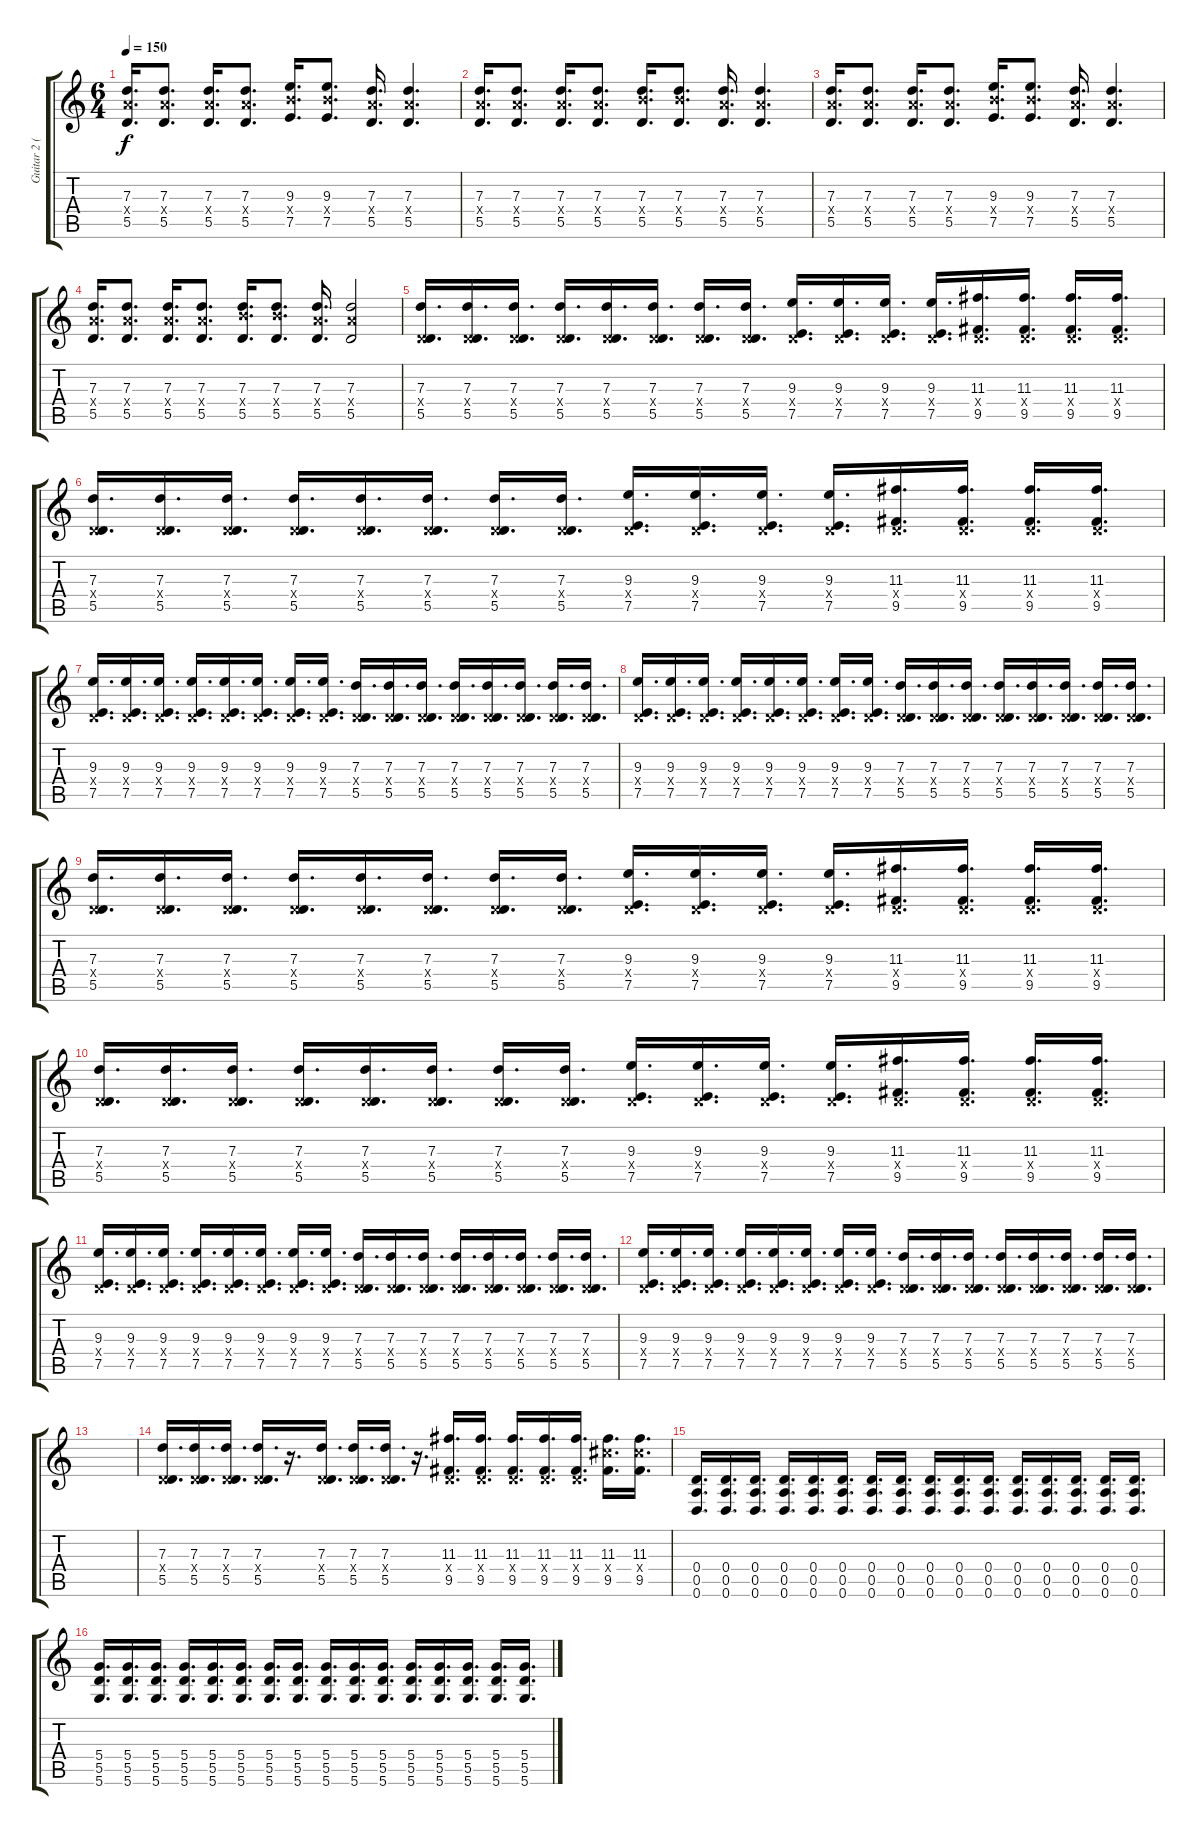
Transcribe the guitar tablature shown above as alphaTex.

\track ("Guitar 2 (Jack)" "Guitar 2 (") {instrument distortionguitar}
\staff {score tabs}
\tuning (E4 B3 G3 D3 A2 D2) {hide}
\ts (6 4)
\tempo 150
\clef g2
\ks c
(7.3 7.4{x} 5.5).16{d dy f} (7.3 7.4{x} 5.5).8{d} (7.3 7.4{x} 5.5).16{d} (7.3 7.4{x} 5.5).8{d} (9.3 9.4{x} 7.5).16{d} (9.3 9.4{x} 7.5).8{d} (7.3 7.4{x} 5.5).16{d} (7.3 7.4{x} 5.5).4{d} |
(7.3 7.4{x} 5.5).16{d} (7.3 7.4{x} 5.5).8{d} (7.3 7.4{x} 5.5).16{d} (7.3 7.4{x} 5.5).8{d} (7.3 9.4{x} 5.5).16{d} (7.3 9.4{x} 5.5).8{d} (7.3 7.4{x} 5.5).16{d} (7.3 7.4{x} 5.5).4{d} |
(7.3 7.4{x} 5.5).16{d} (7.3 7.4{x} 5.5).8{d} (7.3 7.4{x} 5.5).16{d} (7.3 7.4{x} 5.5).8{d} (9.3 9.4{x} 7.5).16{d} (9.3 9.4{x} 7.5).8{d} (7.3 7.4{x} 5.5).16{d} (7.3 7.4{x} 5.5).4{d} |
(7.3 7.4{x} 5.5).16{d} (7.3 7.4{x} 5.5).8{d} (7.3 7.4{x} 5.5).16{d} (7.3 7.4{x} 5.5).8{d} (7.3 9.4{x} 5.5).16{d} (7.3 9.4{x} 5.5).8{d} (7.3 7.4{x} 5.5).16{d} (7.3 7.4{x} 5.5).2 |
(7.3 0.4{x} 5.5).16{d} (7.3 0.4{x} 5.5).16{d} (7.3 0.4{x} 5.5).16{d} (7.3 0.4{x} 5.5).16{d} (7.3 0.4{x} 5.5).16{d} (7.3 0.4{x} 5.5).16{d} (7.3 0.4{x} 5.5).16{d} (7.3 0.4{x} 5.5).16{d} (9.3 0.4{x} 7.5).16{d} (9.3 0.4{x} 7.5).16{d} (9.3 0.4{x} 7.5).16{d} (9.3 0.4{x} 7.5).16{d} (11.3 0.4{x} 9.5).16{d} (11.3 0.4{x} 9.5).16{d} (11.3 0.4{x} 9.5).16{d} (11.3 0.4{x} 9.5).16{d} |
(7.3 0.4{x} 5.5).16{d} (7.3 0.4{x} 5.5).16{d} (7.3 0.4{x} 5.5).16{d} (7.3 0.4{x} 5.5).16{d} (7.3 0.4{x} 5.5).16{d} (7.3 0.4{x} 5.5).16{d} (7.3 0.4{x} 5.5).16{d} (7.3 0.4{x} 5.5).16{d} (9.3 0.4{x} 7.5).16{d} (9.3 0.4{x} 7.5).16{d} (9.3 0.4{x} 7.5).16{d} (9.3 0.4{x} 7.5).16{d} (11.3 0.4{x} 9.5).16{d} (11.3 0.4{x} 9.5).16{d} (11.3 0.4{x} 9.5).16{d} (11.3 0.4{x} 9.5).16{d} |
(9.3 0.4{x} 7.5).16{d} (9.3 0.4{x} 7.5).16{d} (9.3 0.4{x} 7.5).16{d} (9.3 0.4{x} 7.5).16{d} (9.3 0.4{x} 7.5).16{d} (9.3 0.4{x} 7.5).16{d} (9.3 0.4{x} 7.5).16{d} (9.3 0.4{x} 7.5).16{d} (7.3 0.4{x} 5.5).16{d} (7.3 0.4{x} 5.5).16{d} (7.3 0.4{x} 5.5).16{d} (7.3 0.4{x} 5.5).16{d} (7.3 0.4{x} 5.5).16{d} (7.3 0.4{x} 5.5).16{d} (7.3 0.4{x} 5.5).16{d} (7.3 0.4{x} 5.5).16{d} |
(9.3 0.4{x} 7.5).16{d} (9.3 0.4{x} 7.5).16{d} (9.3 0.4{x} 7.5).16{d} (9.3 0.4{x} 7.5).16{d} (9.3 0.4{x} 7.5).16{d} (9.3 0.4{x} 7.5).16{d} (9.3 0.4{x} 7.5).16{d} (9.3 0.4{x} 7.5).16{d} (7.3 0.4{x} 5.5).16{d} (7.3 0.4{x} 5.5).16{d} (7.3 0.4{x} 5.5).16{d} (7.3 0.4{x} 5.5).16{d} (7.3 0.4{x} 5.5).16{d} (7.3 0.4{x} 5.5).16{d} (7.3 0.4{x} 5.5).16{d} (7.3 0.4{x} 5.5).16{d} |
(7.3 0.4{x} 5.5).16{d} (7.3 0.4{x} 5.5).16{d} (7.3 0.4{x} 5.5).16{d} (7.3 0.4{x} 5.5).16{d} (7.3 0.4{x} 5.5).16{d} (7.3 0.4{x} 5.5).16{d} (7.3 0.4{x} 5.5).16{d} (7.3 0.4{x} 5.5).16{d} (9.3 0.4{x} 7.5).16{d} (9.3 0.4{x} 7.5).16{d} (9.3 0.4{x} 7.5).16{d} (9.3 0.4{x} 7.5).16{d} (11.3 0.4{x} 9.5).16{d} (11.3 0.4{x} 9.5).16{d} (11.3 0.4{x} 9.5).16{d} (11.3 0.4{x} 9.5).16{d} |
(7.3 0.4{x} 5.5).16{d} (7.3 0.4{x} 5.5).16{d} (7.3 0.4{x} 5.5).16{d} (7.3 0.4{x} 5.5).16{d} (7.3 0.4{x} 5.5).16{d} (7.3 0.4{x} 5.5).16{d} (7.3 0.4{x} 5.5).16{d} (7.3 0.4{x} 5.5).16{d} (9.3 0.4{x} 7.5).16{d} (9.3 0.4{x} 7.5).16{d} (9.3 0.4{x} 7.5).16{d} (9.3 0.4{x} 7.5).16{d} (11.3 0.4{x} 9.5).16{d} (11.3 0.4{x} 9.5).16{d} (11.3 0.4{x} 9.5).16{d} (11.3 0.4{x} 9.5).16{d} |
(9.3 0.4{x} 7.5).16{d} (9.3 0.4{x} 7.5).16{d} (9.3 0.4{x} 7.5).16{d} (9.3 0.4{x} 7.5).16{d} (9.3 0.4{x} 7.5).16{d} (9.3 0.4{x} 7.5).16{d} (9.3 0.4{x} 7.5).16{d} (9.3 0.4{x} 7.5).16{d} (7.3 0.4{x} 5.5).16{d} (7.3 0.4{x} 5.5).16{d} (7.3 0.4{x} 5.5).16{d} (7.3 0.4{x} 5.5).16{d} (7.3 0.4{x} 5.5).16{d} (7.3 0.4{x} 5.5).16{d} (7.3 0.4{x} 5.5).16{d} (7.3 0.4{x} 5.5).16{d} |
(9.3 0.4{x} 7.5).16{d} (9.3 0.4{x} 7.5).16{d} (9.3 0.4{x} 7.5).16{d} (9.3 0.4{x} 7.5).16{d} (9.3 0.4{x} 7.5).16{d} (9.3 0.4{x} 7.5).16{d} (9.3 0.4{x} 7.5).16{d} (9.3 0.4{x} 7.5).16{d} (7.3 0.4{x} 5.5).16{d} (7.3 0.4{x} 5.5).16{d} (7.3 0.4{x} 5.5).16{d} (7.3 0.4{x} 5.5).16{d} (7.3 0.4{x} 5.5).16{d} (7.3 0.4{x} 5.5).16{d} (7.3 0.4{x} 5.5).16{d} (7.3 0.4{x} 5.5).16{d} |
|
(7.3 0.4{x} 5.5).16{d} (7.3 0.4{x} 5.5).16{d} (7.3 0.4{x} 5.5).16{d} (7.3 0.4{x} 5.5).16{d} r.16{d} (7.3 0.4{x} 5.5).16{d} (7.3 0.4{x} 5.5).16{d} (7.3 0.4{x} 5.5).16{d} r.16{d} (11.3 0.4{x} 9.5).16{d} (11.3 0.4{x} 9.5).16{d} (11.3 0.4{x} 9.5).16{d} (11.3 0.4{x} 9.5).16{d} (11.3 0.4{x} 9.5).16{d} (11.3 11.4{x} 9.5).16{d} (11.3 11.4{x} 9.5).16{d} |
(0.4 0.5 0.6).16{d} (0.4 0.5 0.6).16{d} (0.4 0.5 0.6).16{d} (0.4 0.5 0.6).16{d} (0.4 0.5 0.6).16{d} (0.4 0.5 0.6).16{d} (0.4 0.5 0.6).16{d} (0.4 0.5 0.6).16{d} (0.4 0.5 0.6).16{d} (0.4 0.5 0.6).16{d} (0.4 0.5 0.6).16{d} (0.4 0.5 0.6).16{d} (0.4 0.5 0.6).16{d} (0.4 0.5 0.6).16{d} (0.4 0.5 0.6).16{d} (0.4 0.5 0.6).16{d} |
(5.4 5.5 5.6).16{d} (5.4 5.5 5.6).16{d} (5.4 5.5 5.6).16{d} (5.4 5.5 5.6).16{d} (5.4 5.5 5.6).16{d} (5.4 5.5 5.6).16{d} (5.4 5.5 5.6).16{d} (5.4 5.5 5.6).16{d} (5.4 5.5 5.6).16{d} (5.4 5.5 5.6).16{d} (5.4 5.5 5.6).16{d} (5.4 5.5 5.6).16{d} (5.4 5.5 5.6).16{d} (5.4 5.5 5.6).16{d} (5.4 5.5 5.6).16{d} (5.4 5.5 5.6).16{d}
